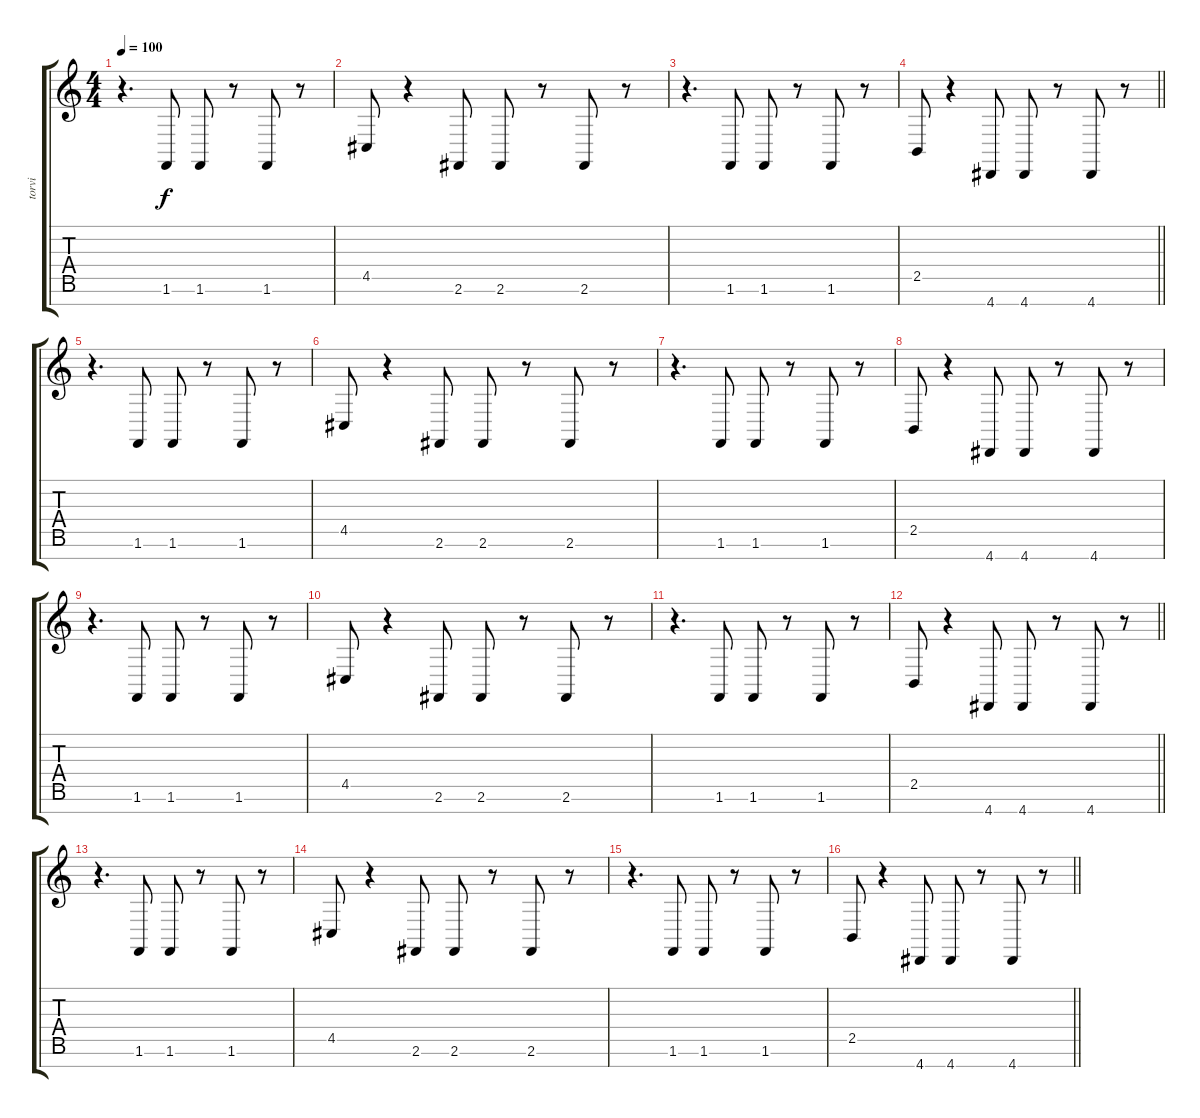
\track ("torvi" "torvi") {instrument trumpet}
\staff {score tabs}
\tuning (E4 B3 G3 D3 A2 E2 B1) {hide}
\ts (4 4)
\tempo 100
\clef g2
\ks c
r.4{d dy f} 1.6.8 1.6.8 r.8 1.6.8 r.8 |
4.5.8 r.4 2.6.8 2.6.8 r.8 2.6.8 r.8 |
r.4{d} 1.6.8 1.6.8 r.8 1.6.8 r.8 |
\barLineRight lightlight
2.5.8 r.4 4.7.8 4.7.8 r.8 4.7.8 r.8 |
r.4{d} 1.6.8 1.6.8 r.8 1.6.8 r.8 |
4.5.8 r.4 2.6.8 2.6.8 r.8 2.6.8 r.8 |
r.4{d} 1.6.8 1.6.8 r.8 1.6.8 r.8 |
2.5.8 r.4 4.7.8 4.7.8 r.8 4.7.8 r.8 |
r.4{d} 1.6.8 1.6.8 r.8 1.6.8 r.8 |
4.5.8 r.4 2.6.8 2.6.8 r.8 2.6.8 r.8 |
r.4{d} 1.6.8 1.6.8 r.8 1.6.8 r.8 |
\barLineRight lightlight
2.5.8 r.4 4.7.8 4.7.8 r.8 4.7.8 r.8 |
r.4{d} 1.6.8 1.6.8 r.8 1.6.8 r.8 |
4.5.8 r.4 2.6.8 2.6.8 r.8 2.6.8 r.8 |
r.4{d} 1.6.8 1.6.8 r.8 1.6.8 r.8 |
\barLineRight lightlight
2.5.8 r.4 4.7.8 4.7.8 r.8 4.7.8 r.8
